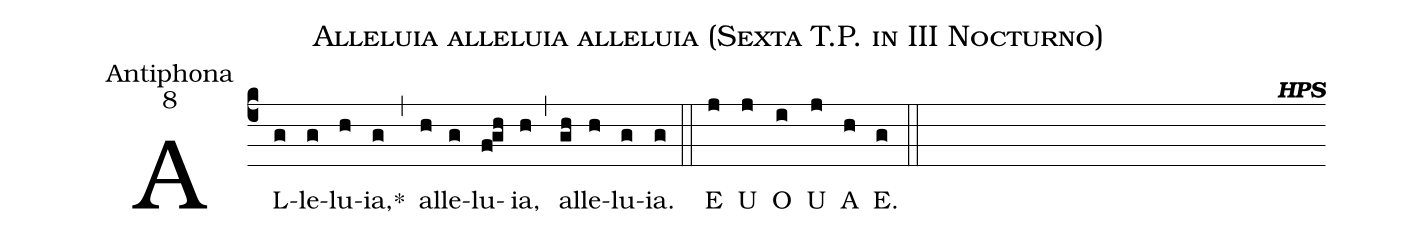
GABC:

name:Alleluia alleluia alleluia (Sexta T.P. in III Nocturno);
office-part:Antiphona;
mode:8;
commentary:{\bfseries HPS};
%%
(c4) AL(g)le(g)lu(h)ia,<sp>*</sp>(g) (,)
al(h)le(g)lu(f!gh)ia,(h) (,) al(gh)le(h)lu(g)ia.(g)
(::) <eu> E(j) U(j) O(i) U(j) A(h) E.(g)  </eu> (::)
